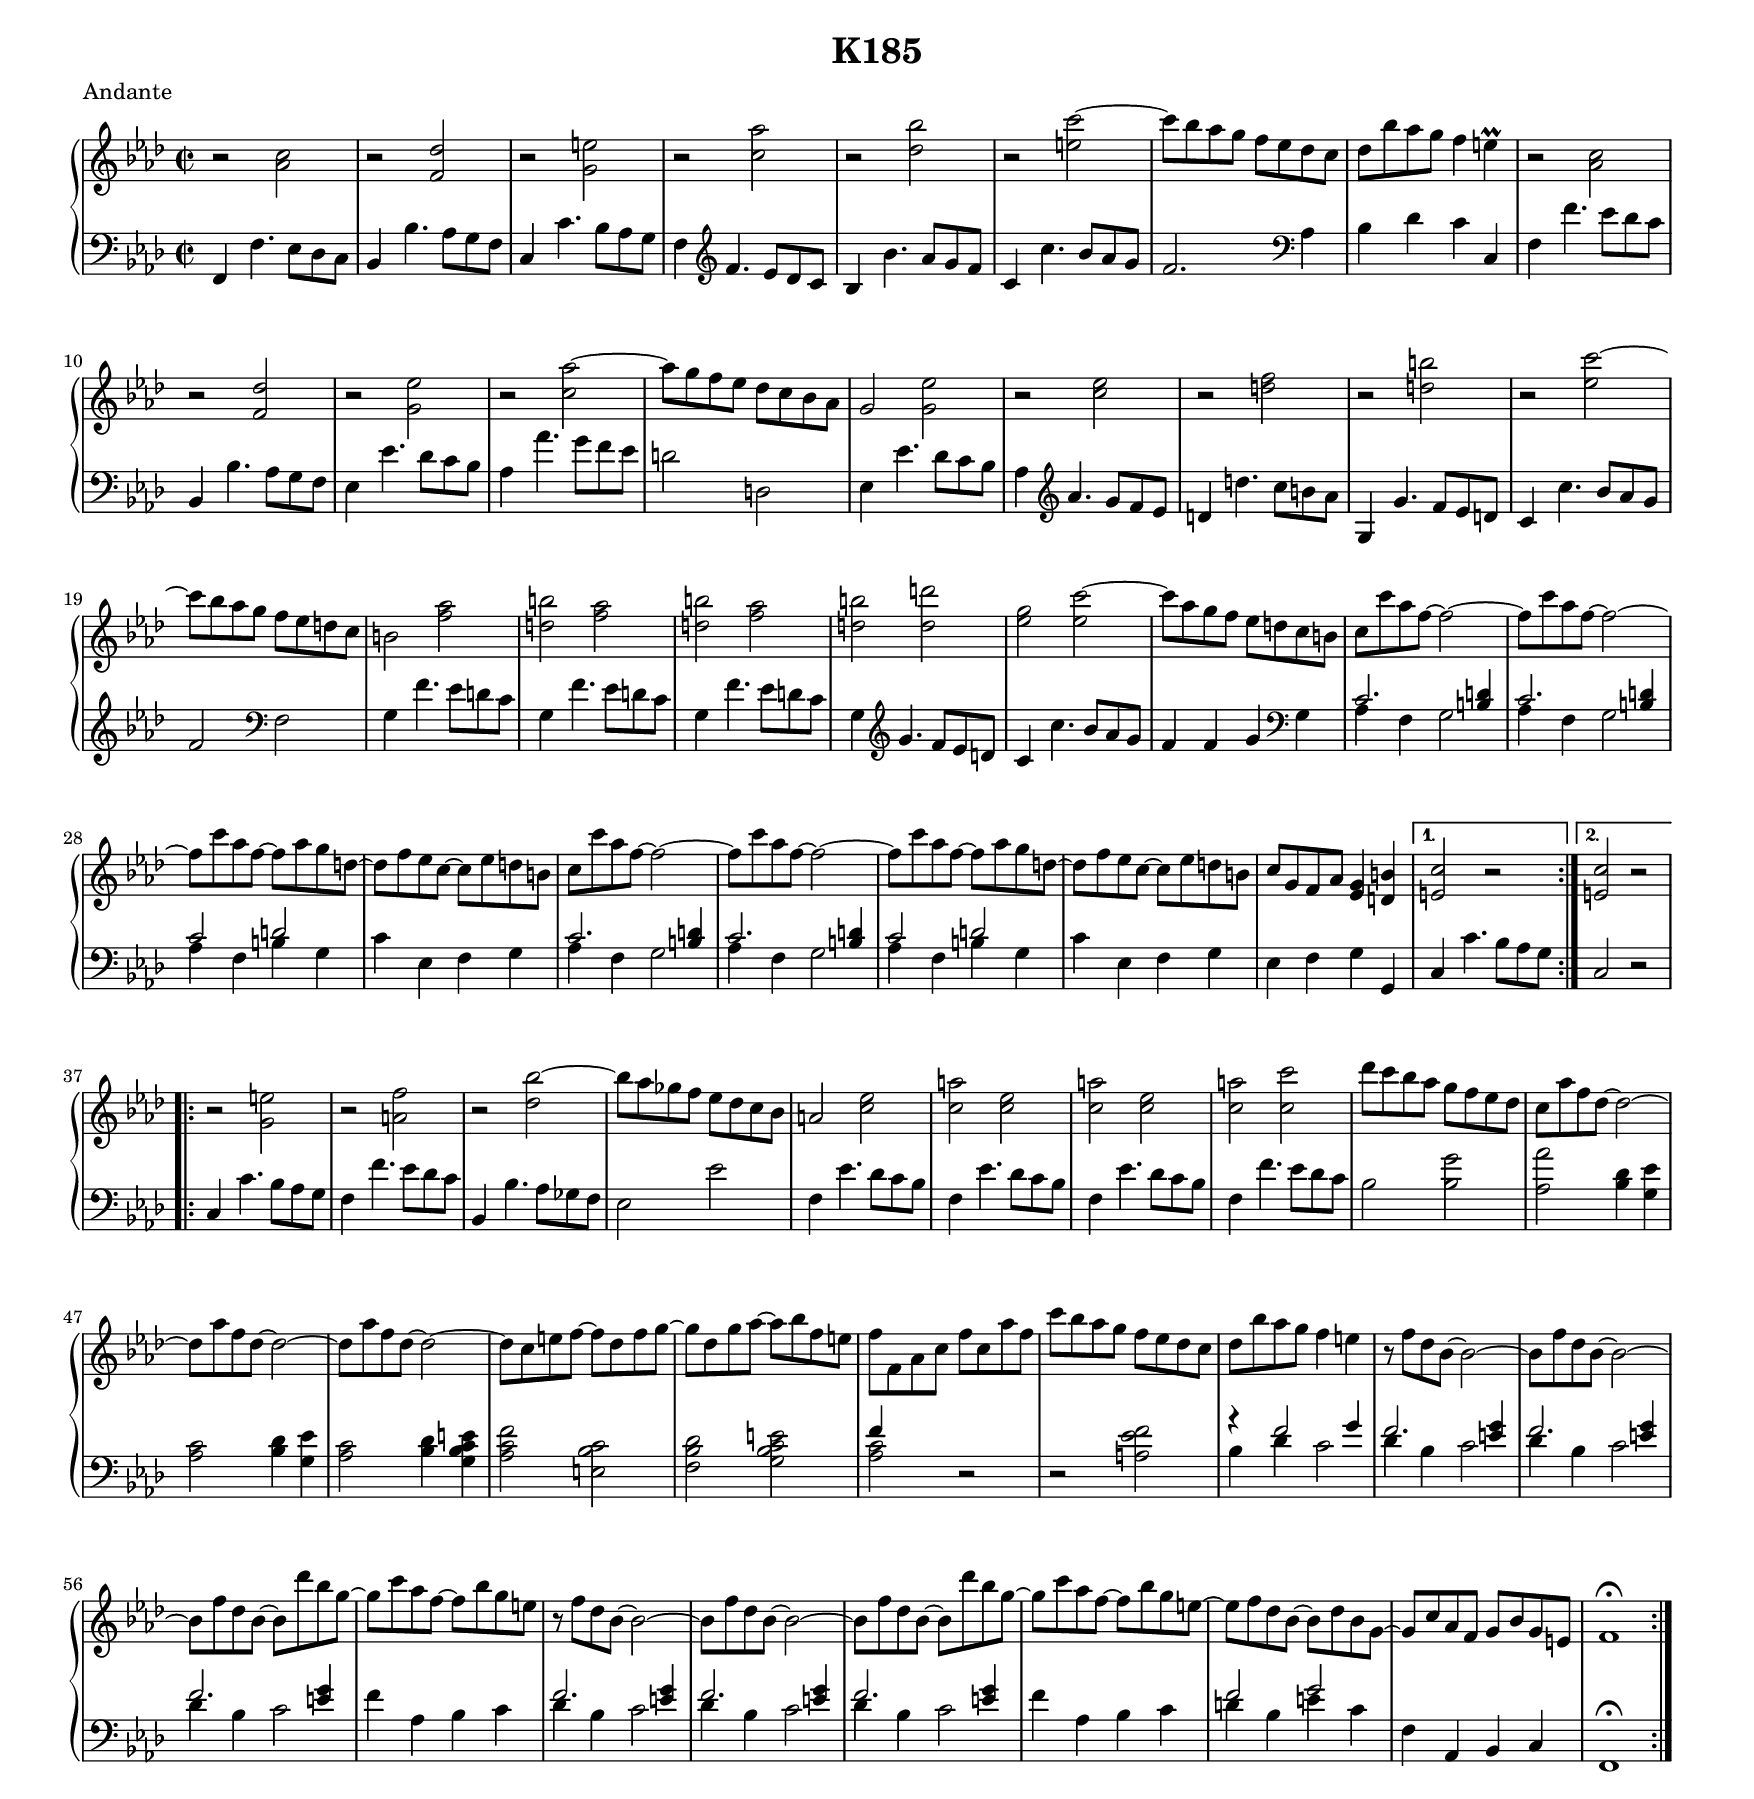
\version "2.18.2"
\version "2.18.2"

su = \stemUp
sd = \stemDown
sn = \stemNeutral
tu = \tieUp
td = \tieDown
tn = \tieNeutral
cstr = \change Staff = "right"
cstl = \change Staff = "left"

global = {
  \key f \minor
  \time 2/2
}

right = \relative c'' {
  \global
 
  \repeat volta 2 {
    r2 <aes c>
    r <f des'>
    r <g e'>
    r <c aes'>
    r <des bes'>
    r <e c'> ~
    
    c'8 bes aes g f ees des c
    des bes' aes g f4 e-\prall
    r2 <aes, c>
    r <f des'>
    r <g ees'>
    r <c aes'> ~
    
    aes'8 g f ees des c bes aes
    g2 <g ees'>
    r <c ees>
    r <d f>
    r <d b'>
    r <ees c'> ~ 
    
    c'8 bes aes g f ees d c
    b2 <f' aes>
    \repeat unfold 2 { 
      <d b'> <f aes> }
    <d b'> <d d'>
    <ees g> <ees c'> ~ 
    
    c'8 aes g f ees d c b
    \repeat unfold 2 {
      c c' aes f ~ f2 ~
      f8 c' aes f ~ f2 ~
      f8 c' aes f ~ f aes g d ~
      d f ees c ~ c ees d b }
    
    c g f aes <ees g>4 <d b'>
  } \alternative {
    { <e c'>2 r }
    { <e c'>2 r }
  }
  
  \repeat volta 2 {
    r <g e'>
    r <a f'>
    r <des bes'> ~
    bes'8 aes ges f ees des c bes
    a2 <c ees>
    
    \repeat unfold 2 {
      <c a'> <c ees> }
    <c a'> <c c'>
    des'8 c bes aes g f ees des
    c \repeat unfold 3 { aes' f des ~ des2 ~ 
    des8 } c e f ~ f des f g ~
    g des g aes ~ aes bes f e
    
    f f, aes c f c aes' f
    c' bes aes g f ees des c
    des bes' aes g f4 e
    
    \repeat unfold 2 {
      r8 \repeat unfold 2 { f des bes ~ bes2 ~ bes8 }
      f' des bes ~ bes des' bes g ~
      g c aes f ~ f bes g e ~
    } e f des bes ~ bes des bes \tieUp g ~
    g c aes f g bes g e
    f1-\fermata
  }
}
 
left = \relative c, {
  \global
  
  \repeat volta 2 {
    f4 f'4. ees8 des c
    bes4 bes'4. aes8 g f
    c4 c'4. bes8 aes g
    f4 \clef treble f'4. ees8 des c
    bes4 bes'4. aes8 g f
    c4 c'4. bes8 aes g
    
    f2. \clef bass aes,4
    bes des c c,
    f4 f'4. ees8 des c
    bes,4 bes'4. aes8 g f
    ees4 ees'4. des8 c bes
    aes4 aes'4. g8 f ees
    
    d2 d,
    ees4 ees'4. des8 c bes
    aes4 \clef treble aes'4. g8 f ees
    d4 d'4. c8 b aes
    g,4 g'4. f8 ees d
    c4 c'4. bes8 aes g
    
    f2 \clef bass f,
    \repeat unfold 3 {
      g4 f'4. ees8 d c}
    g4 \clef treble g'4. f8 ees d
    c4 c'4. bes8 aes g
    
    f4 f g \clef bass g,
    \repeat unfold 2 {
      \repeat unfold 2 {
        <<{ c2. <b d>4 } \\ { aes f g2 }>>
      }
      <<{ c2 d } \\ { aes4 f b g }>>
      c ees, f g
    } ees f g g,
  } \alternative {
    { c c'4. bes8 aes g }
    {  c,2 r }
  }
  
  \repeat volta 2 {
    c4 c'4. bes8 aes g
    f4 f'4. ees8 des c
    bes,4 bes'4. aes8 ges f
    ees2 ees'
    
    \repeat unfold 3 {
      f,4 ees'4. des8 c bes }
    f4 f'4. ees8 des c
    bes2 <bes g'>
    <aes aes'> <bes des>4 <g ees'>
    
    <aes c>2 <bes des>4 <g ees'>
    <aes c>2 <bes des>4 <g bes c e>
    <aes c f>2 <e bes' c>
    <f bes des> <g bes c e>
    
    <<{ f'4 } \\ { <aes, c>2 }>> r
    r <a ees' f>
    <<{ r4 f'2 g4 } \\
      { bes,4 des c2 }>>
    
    \repeat unfold 2 {
      \repeat unfold 3 {
        <<{ f2. <e g>4 } \\ { des bes c2 }>>
      } f4 aes, bes c
    }
    
    <<{ f2 g } \\ { d4 bes e c }>>
    f, aes, bes c
    f,1-\fermata
  }
}

\header {
  title = "K185"
  meter = "Andante"
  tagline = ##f
}


#(set-global-staff-size 19.6)

\paper {
  #(set-paper-size "a3")
  print-page-number = ##f
  between-system-padding = #0.1
  between-system-space = #0.1
  ragged-last-bottom = ##f
  ragged-bottom = ##f
  top-margin = 12 \cm
  bottom-margin = .3 \cm
}

\score {
  \new PianoStaff <<
    \new Staff = "right" {
      \right
    }
    \new Staff = "left" { 
      <<
        \clef bass \left 
        {s1*36 \break}
      >>
    }
  >>
  \layout { indent = 0 }
}